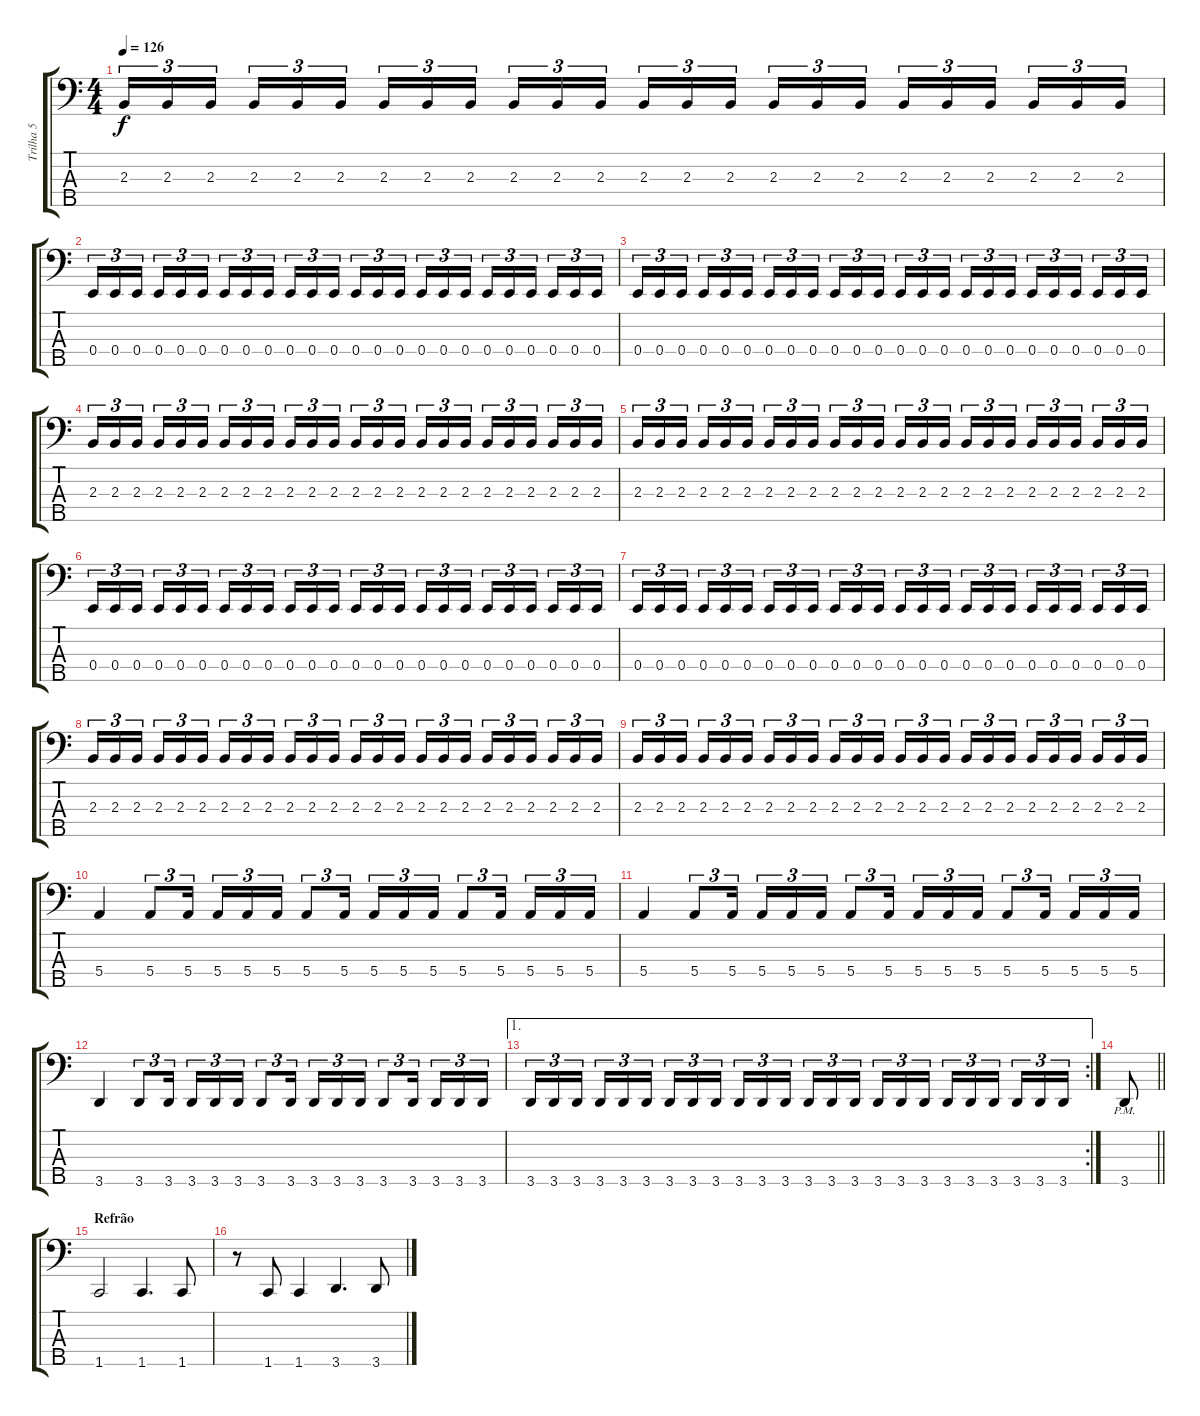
\track ("Trilha 5" "Trilha 5") {instrument electricbassfinger}
\staff {score tabs}
\tuning (G2 D2 A1 E1 B0) {hide}
\ts (4 4)
\tempo 126
\clef f4
\ks c
2.3.16{tu (3 2) dy f} 2.3.16{tu (3 2)} 2.3.16{tu (3 2) beam splitsecondary} 2.3.16{tu (3 2)} 2.3.16{tu (3 2)} 2.3.16{tu (3 2)} 2.3.16{tu (3 2)} 2.3.16{tu (3 2)} 2.3.16{tu (3 2) beam splitsecondary} 2.3.16{tu (3 2)} 2.3.16{tu (3 2)} 2.3.16{tu (3 2)} 2.3.16{tu (3 2)} 2.3.16{tu (3 2)} 2.3.16{tu (3 2) beam splitsecondary} 2.3.16{tu (3 2)} 2.3.16{tu (3 2)} 2.3.16{tu (3 2)} 2.3.16{tu (3 2)} 2.3.16{tu (3 2)} 2.3.16{tu (3 2) beam splitsecondary} 2.3.16{tu (3 2)} 2.3.16{tu (3 2)} 2.3.16{tu (3 2)} |
0.4.16{tu (3 2)} 0.4.16{tu (3 2)} 0.4.16{tu (3 2) beam splitsecondary} 0.4.16{tu (3 2)} 0.4.16{tu (3 2)} 0.4.16{tu (3 2)} 0.4.16{tu (3 2)} 0.4.16{tu (3 2)} 0.4.16{tu (3 2) beam splitsecondary} 0.4.16{tu (3 2)} 0.4.16{tu (3 2)} 0.4.16{tu (3 2)} 0.4.16{tu (3 2)} 0.4.16{tu (3 2)} 0.4.16{tu (3 2) beam splitsecondary} 0.4.16{tu (3 2)} 0.4.16{tu (3 2)} 0.4.16{tu (3 2)} 0.4.16{tu (3 2)} 0.4.16{tu (3 2)} 0.4.16{tu (3 2) beam splitsecondary} 0.4.16{tu (3 2)} 0.4.16{tu (3 2)} 0.4.16{tu (3 2)} |
0.4.16{tu (3 2)} 0.4.16{tu (3 2)} 0.4.16{tu (3 2) beam splitsecondary} 0.4.16{tu (3 2)} 0.4.16{tu (3 2)} 0.4.16{tu (3 2)} 0.4.16{tu (3 2)} 0.4.16{tu (3 2)} 0.4.16{tu (3 2) beam splitsecondary} 0.4.16{tu (3 2)} 0.4.16{tu (3 2)} 0.4.16{tu (3 2)} 0.4.16{tu (3 2)} 0.4.16{tu (3 2)} 0.4.16{tu (3 2) beam splitsecondary} 0.4.16{tu (3 2)} 0.4.16{tu (3 2)} 0.4.16{tu (3 2)} 0.4.16{tu (3 2)} 0.4.16{tu (3 2)} 0.4.16{tu (3 2) beam splitsecondary} 0.4.16{tu (3 2)} 0.4.16{tu (3 2)} 0.4.16{tu (3 2)} |
2.3.16{tu (3 2)} 2.3.16{tu (3 2)} 2.3.16{tu (3 2) beam splitsecondary} 2.3.16{tu (3 2)} 2.3.16{tu (3 2)} 2.3.16{tu (3 2)} 2.3.16{tu (3 2)} 2.3.16{tu (3 2)} 2.3.16{tu (3 2) beam splitsecondary} 2.3.16{tu (3 2)} 2.3.16{tu (3 2)} 2.3.16{tu (3 2)} 2.3.16{tu (3 2)} 2.3.16{tu (3 2)} 2.3.16{tu (3 2) beam splitsecondary} 2.3.16{tu (3 2)} 2.3.16{tu (3 2)} 2.3.16{tu (3 2)} 2.3.16{tu (3 2)} 2.3.16{tu (3 2)} 2.3.16{tu (3 2) beam splitsecondary} 2.3.16{tu (3 2)} 2.3.16{tu (3 2)} 2.3.16{tu (3 2)} |
2.3.16{tu (3 2)} 2.3.16{tu (3 2)} 2.3.16{tu (3 2) beam splitsecondary} 2.3.16{tu (3 2)} 2.3.16{tu (3 2)} 2.3.16{tu (3 2)} 2.3.16{tu (3 2)} 2.3.16{tu (3 2)} 2.3.16{tu (3 2) beam splitsecondary} 2.3.16{tu (3 2)} 2.3.16{tu (3 2)} 2.3.16{tu (3 2)} 2.3.16{tu (3 2)} 2.3.16{tu (3 2)} 2.3.16{tu (3 2) beam splitsecondary} 2.3.16{tu (3 2)} 2.3.16{tu (3 2)} 2.3.16{tu (3 2)} 2.3.16{tu (3 2)} 2.3.16{tu (3 2)} 2.3.16{tu (3 2) beam splitsecondary} 2.3.16{tu (3 2)} 2.3.16{tu (3 2)} 2.3.16{tu (3 2)} |
0.4.16{tu (3 2)} 0.4.16{tu (3 2)} 0.4.16{tu (3 2) beam splitsecondary} 0.4.16{tu (3 2)} 0.4.16{tu (3 2)} 0.4.16{tu (3 2)} 0.4.16{tu (3 2)} 0.4.16{tu (3 2)} 0.4.16{tu (3 2) beam splitsecondary} 0.4.16{tu (3 2)} 0.4.16{tu (3 2)} 0.4.16{tu (3 2)} 0.4.16{tu (3 2)} 0.4.16{tu (3 2)} 0.4.16{tu (3 2) beam splitsecondary} 0.4.16{tu (3 2)} 0.4.16{tu (3 2)} 0.4.16{tu (3 2)} 0.4.16{tu (3 2)} 0.4.16{tu (3 2)} 0.4.16{tu (3 2) beam splitsecondary} 0.4.16{tu (3 2)} 0.4.16{tu (3 2)} 0.4.16{tu (3 2)} |
0.4.16{tu (3 2)} 0.4.16{tu (3 2)} 0.4.16{tu (3 2) beam splitsecondary} 0.4.16{tu (3 2)} 0.4.16{tu (3 2)} 0.4.16{tu (3 2)} 0.4.16{tu (3 2)} 0.4.16{tu (3 2)} 0.4.16{tu (3 2) beam splitsecondary} 0.4.16{tu (3 2)} 0.4.16{tu (3 2)} 0.4.16{tu (3 2)} 0.4.16{tu (3 2)} 0.4.16{tu (3 2)} 0.4.16{tu (3 2) beam splitsecondary} 0.4.16{tu (3 2)} 0.4.16{tu (3 2)} 0.4.16{tu (3 2)} 0.4.16{tu (3 2)} 0.4.16{tu (3 2)} 0.4.16{tu (3 2) beam splitsecondary} 0.4.16{tu (3 2)} 0.4.16{tu (3 2)} 0.4.16{tu (3 2)} |
2.3.16{tu (3 2)} 2.3.16{tu (3 2)} 2.3.16{tu (3 2) beam splitsecondary} 2.3.16{tu (3 2)} 2.3.16{tu (3 2)} 2.3.16{tu (3 2)} 2.3.16{tu (3 2)} 2.3.16{tu (3 2)} 2.3.16{tu (3 2) beam splitsecondary} 2.3.16{tu (3 2)} 2.3.16{tu (3 2)} 2.3.16{tu (3 2)} 2.3.16{tu (3 2)} 2.3.16{tu (3 2)} 2.3.16{tu (3 2) beam splitsecondary} 2.3.16{tu (3 2)} 2.3.16{tu (3 2)} 2.3.16{tu (3 2)} 2.3.16{tu (3 2)} 2.3.16{tu (3 2)} 2.3.16{tu (3 2) beam splitsecondary} 2.3.16{tu (3 2)} 2.3.16{tu (3 2)} 2.3.16{tu (3 2)} |
2.3.16{tu (3 2)} 2.3.16{tu (3 2)} 2.3.16{tu (3 2) beam splitsecondary} 2.3.16{tu (3 2)} 2.3.16{tu (3 2)} 2.3.16{tu (3 2)} 2.3.16{tu (3 2)} 2.3.16{tu (3 2)} 2.3.16{tu (3 2) beam splitsecondary} 2.3.16{tu (3 2)} 2.3.16{tu (3 2)} 2.3.16{tu (3 2)} 2.3.16{tu (3 2)} 2.3.16{tu (3 2)} 2.3.16{tu (3 2) beam splitsecondary} 2.3.16{tu (3 2)} 2.3.16{tu (3 2)} 2.3.16{tu (3 2)} 2.3.16{tu (3 2)} 2.3.16{tu (3 2)} 2.3.16{tu (3 2) beam splitsecondary} 2.3.16{tu (3 2)} 2.3.16{tu (3 2)} 2.3.16{tu (3 2)} |
5.4.4 5.4.8{tu (3 2)} 5.4.16{tu (3 2) beam splitsecondary} 5.4.16{tu (3 2)} 5.4.16{tu (3 2)} 5.4.16{tu (3 2)} 5.4.8{tu (3 2)} 5.4.16{tu (3 2) beam splitsecondary} 5.4.16{tu (3 2)} 5.4.16{tu (3 2)} 5.4.16{tu (3 2)} 5.4.8{tu (3 2)} 5.4.16{tu (3 2) beam splitsecondary} 5.4.16{tu (3 2)} 5.4.16{tu (3 2)} 5.4.16{tu (3 2)} |
5.4.4 5.4.8{tu (3 2)} 5.4.16{tu (3 2) beam splitsecondary} 5.4.16{tu (3 2)} 5.4.16{tu (3 2)} 5.4.16{tu (3 2)} 5.4.8{tu (3 2)} 5.4.16{tu (3 2) beam splitsecondary} 5.4.16{tu (3 2)} 5.4.16{tu (3 2)} 5.4.16{tu (3 2)} 5.4.8{tu (3 2)} 5.4.16{tu (3 2) beam splitsecondary} 5.4.16{tu (3 2)} 5.4.16{tu (3 2)} 5.4.16{tu (3 2)} |
3.5.4 3.5.8{tu (3 2)} 3.5.16{tu (3 2) beam splitsecondary} 3.5.16{tu (3 2)} 3.5.16{tu (3 2)} 3.5.16{tu (3 2)} 3.5.8{tu (3 2)} 3.5.16{tu (3 2) beam splitsecondary} 3.5.16{tu (3 2)} 3.5.16{tu (3 2)} 3.5.16{tu (3 2)} 3.5.8{tu (3 2)} 3.5.16{tu (3 2) beam splitsecondary} 3.5.16{tu (3 2)} 3.5.16{tu (3 2)} 3.5.16{tu (3 2)} |
\ae 1
\rc 2
3.5.16{tu (3 2)} 3.5.16{tu (3 2)} 3.5.16{tu (3 2) beam splitsecondary} 3.5.16{tu (3 2)} 3.5.16{tu (3 2)} 3.5.16{tu (3 2)} 3.5.16{tu (3 2)} 3.5.16{tu (3 2)} 3.5.16{tu (3 2) beam splitsecondary} 3.5.16{tu (3 2)} 3.5.16{tu (3 2)} 3.5.16{tu (3 2)} 3.5.16{tu (3 2)} 3.5.16{tu (3 2)} 3.5.16{tu (3 2) beam splitsecondary} 3.5.16{tu (3 2)} 3.5.16{tu (3 2)} 3.5.16{tu (3 2)} 3.5.16{tu (3 2)} 3.5.16{tu (3 2)} 3.5.16{tu (3 2) beam splitsecondary} 3.5.16{tu (3 2)} 3.5.16{tu (3 2)} 3.5.16{tu (3 2)} |
\barLineRight lightlight
3.5{pm}.8 |
\section ("" "Refrão")
1.5.2 1.5.4{d} 1.5.8 |
r.8 1.5.8 1.5.4 3.5.4{d} 3.5.8
